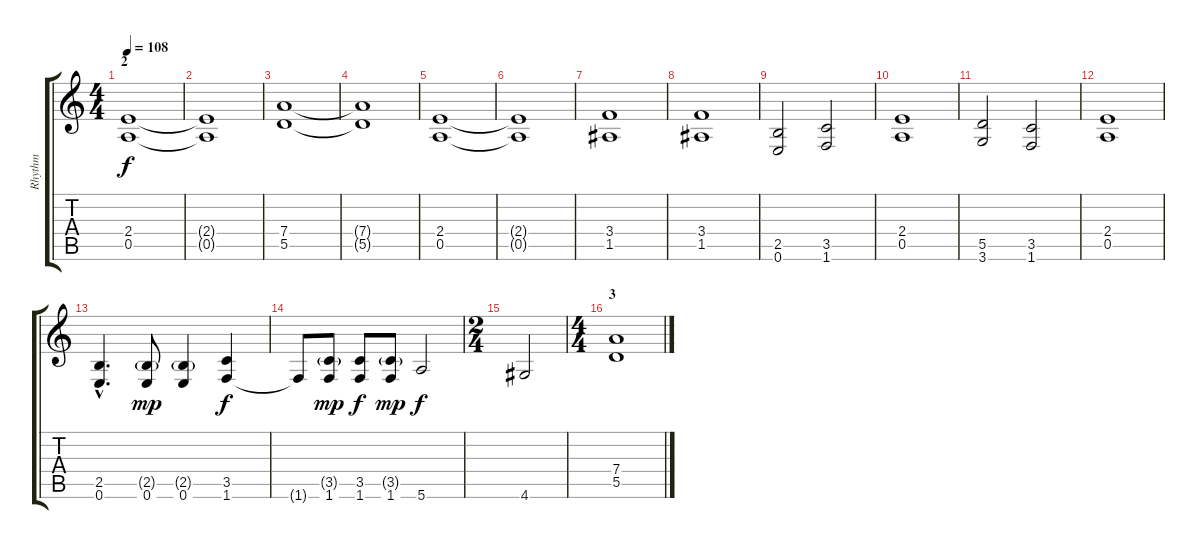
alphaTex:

\track ("Rhythm" "Rhythm") {instrument distortionguitar}
\staff {score tabs}
\tuning (E4 B3 G3 D3 A2 E2) {hide}
\ts (4 4)
\section ("" "2")
\tempo 108
\clef g2
\ks c
(2.4 0.5).1{dy f} |
(2.4{t} 0.5{t}).1 |
(7.4 5.5).1 |
(7.4{t} 5.5{t}).1 |
(2.4 0.5).1 |
(2.4{t} 0.5{t}).1 |
(3.4 1.5).1 |
(3.4 1.5).1 |
(2.5 0.6).2 (3.5 1.6).2 |
(2.4 0.5).1 |
(5.5 3.6).2 (3.5 1.6).2 |
(2.4 0.5).1 |
(2.5{hac} 0.6{hac}).4{d} (2.5{g} 0.6).8{dy mp} (2.5{g} 0.6).4 (3.5 1.6).4{dy f} |
1.6{t}.8 (3.5{g} 1.6).8{dy mp} (3.5 1.6).8{dy f} (3.5{g} 1.6).8{dy mp} 5.6.2{dy f} |
\ts (2 4)
4.6.2 |
\ts (4 4)
\section ("" "3")
(7.4 5.5).1
